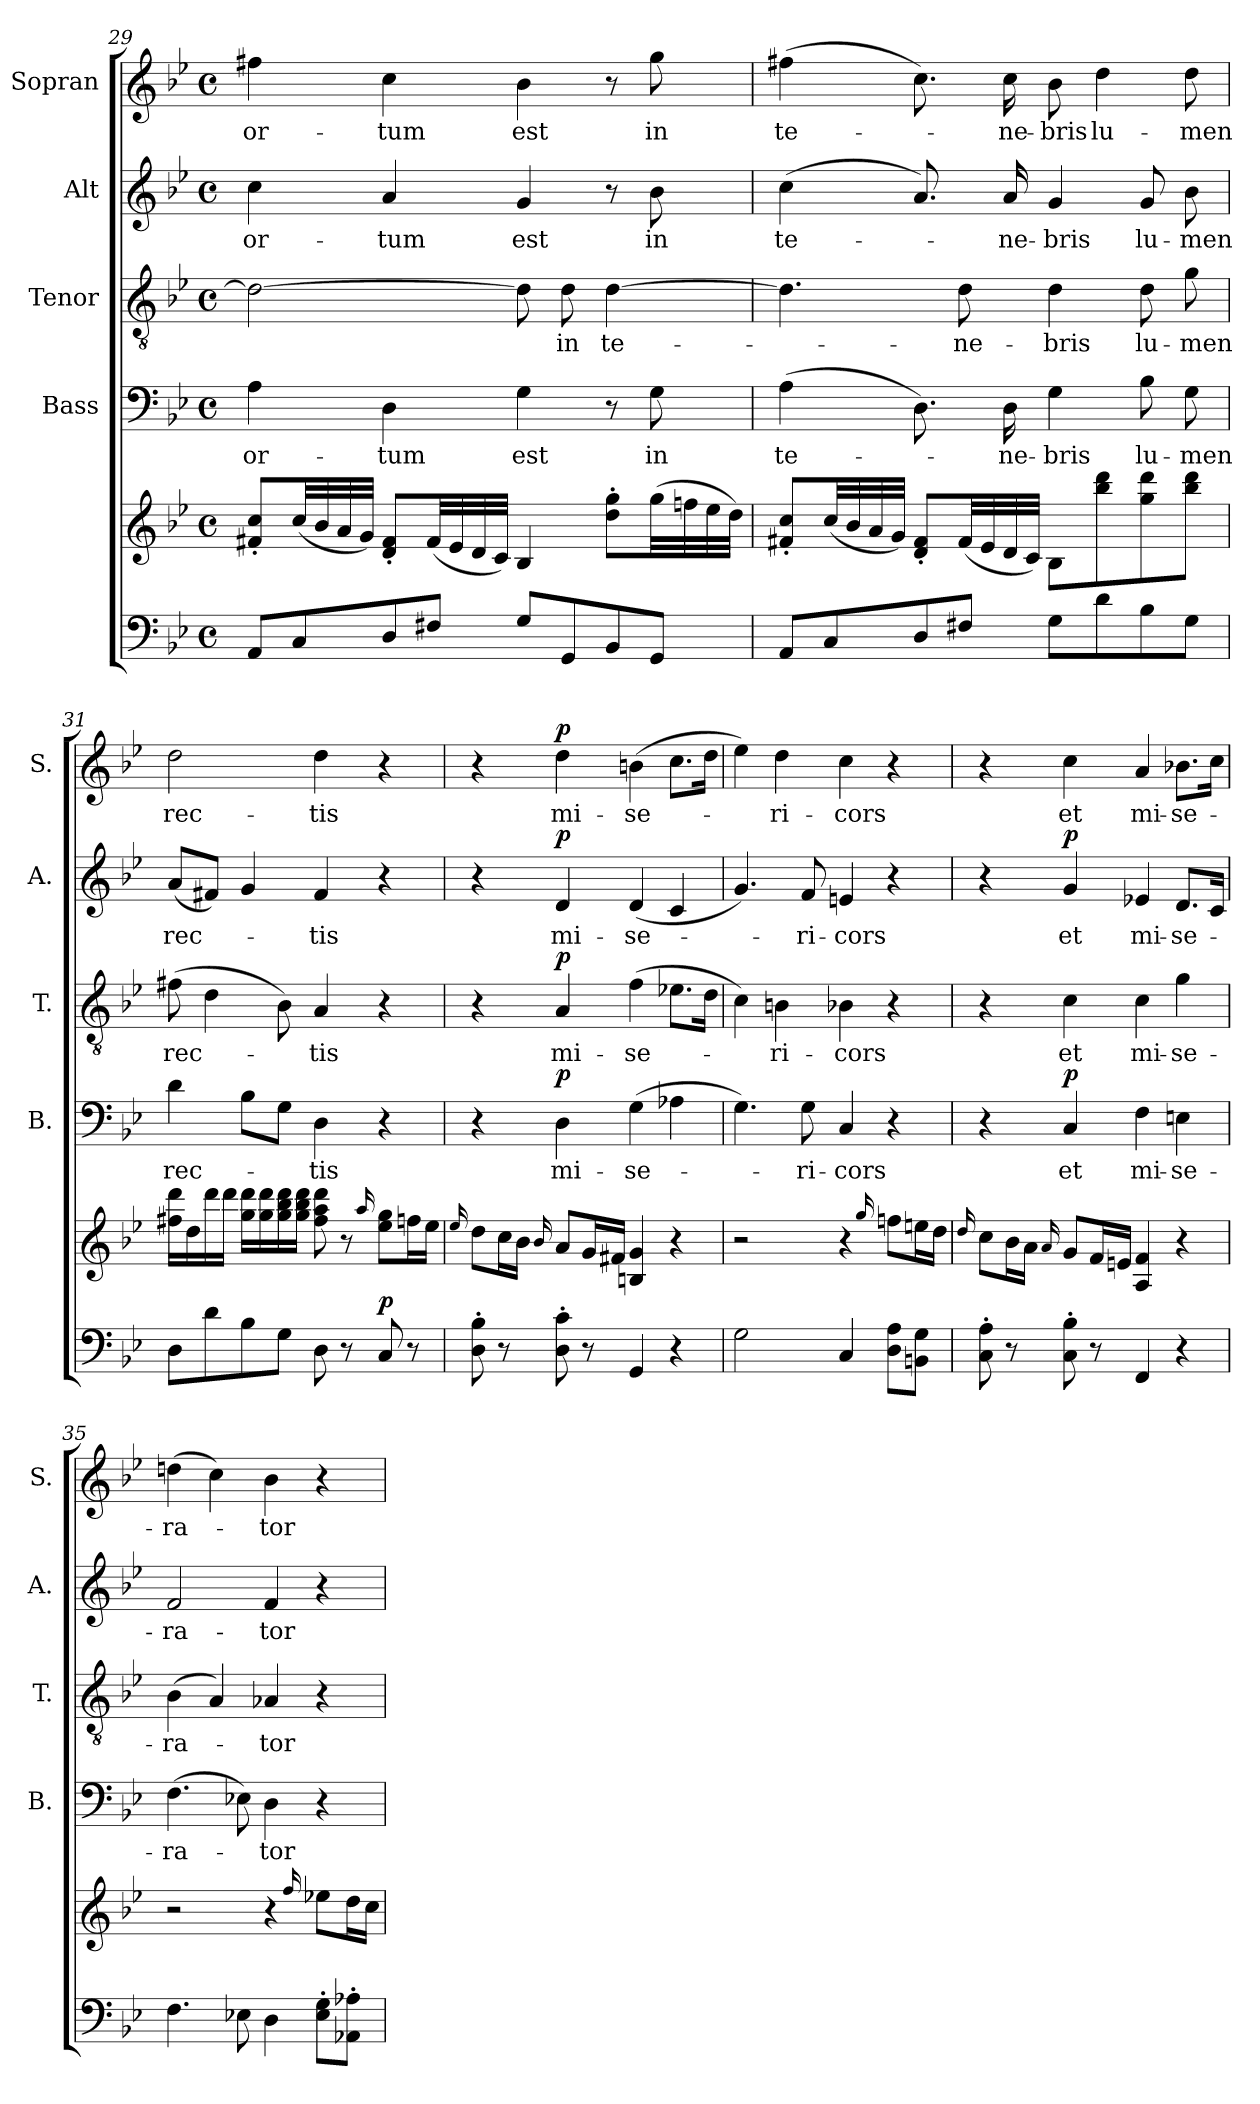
**kern	**kern	**dynam	**kern	**text	**dynam	**kern	**text	**dynam	**kern	**text	**dynam	**kern	**text	**dynam
*part5	*part5	*part5	*part4	*part4	*part4	*part3	*part3	*part3	*part2	*part2	*part2	*part1	*part1	*part1
*staff6	*staff5	*staff5/6	*staff4	*staff4	*staff4	*staff3	*staff3	*staff3	*staff2	*staff2	*staff2	*staff1	*staff1	*staff1
*	*	*	*I"Bass	*	*	*I"Tenor	*	*	*I"Alt	*	*	*I"Sopran	*	*
*	*	*	*I'B.	*	*	*I'T.	*	*	*I'A.	*	*	*I'S.	*	*
*clefF4	*clefG2	*	*clefF4	*	*	*clefGv2	*	*	*clefG2	*	*	*clefG2	*	*
*k[b-e-]	*k[b-e-]	*	*k[b-e-]	*	*	*k[b-e-]	*	*	*k[b-e-]	*	*	*k[b-e-]	*	*
*B-:	*B-:	*	*B-:	*	*	*B-:	*	*	*B-:	*	*	*B-:	*	*
*M4/4	*M4/4	*	*M4/4	*	*	*M4/4	*	*	*M4/4	*	*	*M4/4	*	*
*met(c)	*met(c)	*	*met(c)	*	*	*met(c)	*	*	*met(c)	*	*	*met(c)	*	*
=29	=29	=29	=29	=29	=29	=29	=29	=29	=29	=29	=29	=29	=29	=29
!	!	!	!	!LO:LY:b	!	!	!	!	!	!LO:LY:b	!	!	!LO:LY:b	!
8AA/L	8f#X/'< 8cc/'<L	.	4A\	-or-	.	2d\_	.	.	4cc\	-or-	.	4ff#X\	-or-	.
8C/	(<32cc/LL	.	.	.	.	.	.	.	.	.	.	.	.	.
.	32b-/	.	.	.	.	.	.	.	.	.	.	.	.	.
.	32a/	.	.	.	.	.	.	.	.	.	.	.	.	.
.	32g/JJJ)	.	.	.	.	.	.	.	.	.	.	.	.	.
!	!	!	!	!LO:LY:b	!	!	!	!	!	!LO:LY:b	!	!	!LO:LY:b	!
8D/	8d/'< 8f#/'<L	.	4D\	-tum	.	.	.	.	4a/	-tum	.	4cc\	-tum	.
8F#X/J	(<32f#/LL	.	.	.	.	.	.	.	.	.	.	.	.	.
.	32e-/	.	.	.	.	.	.	.	.	.	.	.	.	.
.	32d/	.	.	.	.	.	.	.	.	.	.	.	.	.
.	32c/JJJ)	.	.	.	.	.	.	.	.	.	.	.	.	.
!	!	!	!	!LO:LY:b	!	!	!	!	!	!LO:LY:b	!	!	!LO:LY:b	!
8G/L	4B-/	.	4G\	est	.	8d\]	.	.	4g/	est	.	4b-\	est	.
!	!	!	!	!	!	!	!LO:LY:b	!	!	!	!	!	!	!
8GG/	.	.	.	.	.	8d\	in	.	.	.	.	.	.	.
!	!	!	!	!	!	!	!LO:LY:b	!	!	!	!	!	!	!
8BB-/	8dd\'> 8gg\'>L	.	8r	.	.	[4d\	te-	.	8r	.	.	8r	.	.
!	!	!	!	!LO:LY:b	!	!	!	!	!	!LO:LY:b	!	!	!LO:LY:b	!
8GG/J	(>32gg\LL	.	8G\	in	.	.	.	.	8b-\	in	.	8gg\	in	.
.	32ffn\	.	.	.	.	.	.	.	.	.	.	.	.	.
.	32ee-\	.	.	.	.	.	.	.	.	.	.	.	.	.
.	32dd\JJJ)	.	.	.	.	.	.	.	.	.	.	.	.	.
!!LO:PB:g=z
=30	=30	=30	=30	=30	=30	=30	=30	=30	=30	=30	=30	=30	=30	=30
!	!	!	!	!LO:LY:b	!	!	!	!	!	!LO:LY:b	!	!	!LO:LY:b	!
8AA/L	8f#X/'< 8cc/'<L	.	(>4A\	te-	.	4.d\]	.	.	(>4cc\	te-	.	(>4ff#X\	te-	.
8C/	(<32cc/LL	.	.	.	.	.	.	.	.	.	.	.	.	.
.	32b-/	.	.	.	.	.	.	.	.	.	.	.	.	.
.	32a/	.	.	.	.	.	.	.	.	.	.	.	.	.
.	32g/JJJ)	.	.	.	.	.	.	.	.	.	.	.	.	.
8D/	8d/'< 8f#/'<L	.	8.D\)	.	.	.	.	.	8.a/)	.	.	8.cc\)	.	.
!	!	!	!	!	!	!	!LO:LY:b	!	!	!	!	!	!	!
8F#X/J	(<32f#/LL	.	.	.	.	8d\	-ne-	.	.	.	.	.	.	.
.	32e-/	.	.	.	.	.	.	.	.	.	.	.	.	.
!	!	!	!	!LO:LY:b	!	!	!	!	!	!LO:LY:b	!	!	!LO:LY:b	!
.	32d/	.	16D\	-ne-	.	.	.	.	16a/	-ne-	.	16cc\	-ne-	.
.	32c/JJJ)	.	.	.	.	.	.	.	.	.	.	.	.	.
!	!	!	!	!LO:LY:b	!	!	!LO:LY:b	!	!	!LO:LY:b	!	!	!LO:LY:b	!
8G\L	8B-\L	.	4G\	-bris	.	4d\	-bris	.	4g/	-bris	.	8b-\	-bris	.
!	!	!	!	!	!	!	!	!	!	!	!	!	!LO:LY:b	!
8d\	8bb-\ 8ddd\	.	.	.	.	.	.	.	.	.	.	4dd\	lu-	.
!	!	!	!	!LO:LY:b	!	!	!LO:LY:b	!	!	!LO:LY:b	!	!	!	!
8B-\	8gg\ 8ddd\	.	8B-\	lu-	.	8d\	lu-	.	8g/	lu-	.	.	.	.
!	!	!	!	!LO:LY:b	!	!	!LO:LY:b	!	!	!LO:LY:b	!	!	!LO:LY:b	!
8G\J	8bb-\ 8ddd\J	.	8G\	-men	.	8g\	-men	.	8b-\	-men	.	8dd\	-men	.
=31	=31	=31	=31	=31	=31	=31	=31	=31	=31	=31	=31	=31	=31	=31
!	!	!	!	!LO:LY:b	!	!	!LO:LY:b	!	!	!LO:LY:b	!	!	!LO:LY:b	!
8D\L	16ff#X\ 16ddd\LL	.	4d\	rec-	.	(>8f#X\	rec-	.	(<8a/L	rec-	.	2dd\	rec-	.
.	16dd\	.	.	.	.	.	.	.	.	.	.	.	.	.
8d\	16ddd\	.	.	.	.	4d\	.	.	8f#X/J)	.	.	.	.	.
.	16ddd\JJ	.	.	.	.	.	.	.	.	.	.	.	.	.
8B-\	16gg\ 16ddd\LL	.	8B-\L	.	.	.	.	.	4g/	.	.	.	.	.
.	16gg\ 16ddd\	.	.	.	.	.	.	.	.	.	.	.	.	.
8G\J	16gg\ 16bb-\ 16ddd\	.	8G\J	.	.	8B-\)	.	.	.	.	.	.	.	.
.	16gg\ 16bb-\ 16ddd\JJ	.	.	.	.	.	.	.	.	.	.	.	.	.
!	!	!	!	!LO:LY:b	!	!	!LO:LY:b	!	!	!LO:LY:b	!	!	!LO:LY:b	!
8D\	8ff#\ 8aa\ 8ddd\	.	4D\	-tis	.	4A/	-tis	.	4f#/	-tis	.	4dd\	-tis	.
8r	8r	.	.	.	.	.	.	.	.	.	.	.	.	.
.	16qqaa/	.	.	.	.	.	.	.	.	.	.	.	.	.
!	!	!LO:DY:a=2	!	!	!	!	!	!	!	!	!	!	!	!
8C/	8ee-\ 8gg\L	p	4r	.	.	4r	.	.	4r	.	.	4r	.	.
8r	16ffn\L	.	.	.	.	.	.	.	.	.	.	.	.	.
.	16ee-\JJ	.	.	.	.	.	.	.	.	.	.	.	.	.
!!LO:LB:g=z
=32	=32	=32	=32	=32	=32	=32	=32	=32	=32	=32	=32	=32	=32	=32
.	16qqee-/	.	.	.	.	.	.	.	.	.	.	.	.	.
8D\'> 8B-\'>	8dd\L	.	4r	.	.	4r	.	.	4r	.	.	4r	.	.
8r	16cc\L	.	.	.	.	.	.	.	.	.	.	.	.	.
.	16b-\JJ	.	.	.	.	.	.	.	.	.	.	.	.	.
.	16qqb-/	.	.	.	.	.	.	.	.	.	.	.	.	.
!	!	!	!	!LO:LY:b	!LO:DY:a	!	!LO:LY:b	!LO:DY:a	!	!LO:LY:b	!LO:DY:a	!	!LO:LY:b	!LO:DY:a
8D\'> 8c\'>	8a/L	.	4D\	mi-	p	4A/	mi-	p	4d/	mi-	p	4dd\	mi-	p
8r	16g/L	.	.	.	.	.	.	.	.	.	.	.	.	.
.	16f#X/JJ	.	.	.	.	.	.	.	.	.	.	.	.	.
!	!	!	!	!LO:LY:b	!	!	!LO:LY:b	!	!	!LO:LY:b	!	!	!LO:LY:b	!
4GG/	4Bn/ 4g/	.	(>4G\	-se-	.	(>4f\	-se-	.	(<4d/	-se-	.	(>4bn\	-se-	.
4r	4r	.	4A-X\	.	.	8.e-X\L	.	.	4c/	.	.	8.cc\L	.	.
.	.	.	.	.	.	16d\Jk	.	.	.	.	.	16dd\Jk	.	.
=33	=33	=33	=33	=33	=33	=33	=33	=33	=33	=33	=33	=33	=33	=33
2G\	2r	.	4.G\)	.	.	4c\)	.	.	4.g/)	.	.	4ee-\)	.	.
!	!	!	!	!	!	!	!LO:LY:b	!	!	!	!	!	!LO:LY:b	!
.	.	.	.	.	.	4Bn\	-ri-	.	.	.	.	4dd\	-ri-	.
!	!	!	!	!LO:LY:b	!	!	!	!	!	!LO:LY:b	!	!	!	!
.	.	.	8G\	-ri-	.	.	.	.	8f/	-ri-	.	.	.	.
!	!	!	!	!LO:LY:b	!	!	!LO:LY:b	!	!	!LO:LY:b	!	!	!LO:LY:b	!
4C/	4r	.	4C/	-cors	.	4B-X\	-cors	.	4en/	-cors	.	4cc\	-cors	.
.	16qqgg/	.	.	.	.	.	.	.	.	.	.	.	.	.
8D\ 8A\L	8ffn\L	.	4r	.	.	4r	.	.	4r	.	.	4r	.	.
8BBn\ 8G\J	16een\L	.	.	.	.	.	.	.	.	.	.	.	.	.
.	16dd\JJ	.	.	.	.	.	.	.	.	.	.	.	.	.
=34	=34	=34	=34	=34	=34	=34	=34	=34	=34	=34	=34	=34	=34	=34
.	16qqdd/	.	.	.	.	.	.	.	.	.	.	.	.	.
8C\'> 8A\'>	8cc\L	.	4r	.	.	4r	.	.	4r	.	.	4r	.	.
8r	16b-\L	.	.	.	.	.	.	.	.	.	.	.	.	.
.	16a\JJ	.	.	.	.	.	.	.	.	.	.	.	.	.
.	16qqa/	.	.	.	.	.	.	.	.	.	.	.	.	.
!	!	!	!	!LO:LY:b	!LO:DY:a	!	!LO:LY:b	!	!	!LO:LY:b	!LO:DY:a	!	!LO:LY:b	!
8C\'> 8B-\'>	8g/L	.	4C/	et	p	4c\	et	.	4g/	et	p	4cc\	et	.
8r	16f/L	.	.	.	.	.	.	.	.	.	.	.	.	.
.	16en/JJ	.	.	.	.	.	.	.	.	.	.	.	.	.
!	!	!	!	!LO:LY:b	!	!	!LO:LY:b	!	!	!LO:LY:b	!	!	!LO:LY:b	!
4FF/	4A/ 4f/	.	4F\	mi-	.	4c\	mi-	.	4e-X/	mi-	.	4a/	mi-	.
!	!	!	!	!LO:LY:b	!	!	!LO:LY:b	!	!	!LO:LY:b	!	!	!LO:LY:b	!
4r	4r	.	4En\	-se-	.	4g\	-se-	.	8.d/L	-se-	.	8.b-X\L	-se-	.
.	.	.	.	.	.	.	.	.	16c/Jk	.	.	16cc\Jk	.	.
!!LO:PB:g=z
=35	=35	=35	=35	=35	=35	=35	=35	=35	=35	=35	=35	=35	=35	=35
!	!	!	!	!LO:LY:b	!	!	!LO:LY:b	!	!	!LO:LY:b	!	!	!LO:LY:b	!
4.F\	2r	.	(>4.F\	-ra-	.	(>4B-\	-ra-	.	2f/	-ra-	.	(>4ddn\	-ra-	.
.	.	.	.	.	.	4A/)	.	.	.	.	.	4cc\)	.	.
8E-X\	.	.	8E-X\)	.	.	.	.	.	.	.	.	.	.	.
!	!	!	!	!LO:LY:b	!	!	!LO:LY:b	!	!	!LO:LY:b	!	!	!LO:LY:b	!
4D\	4r	.	4D\	-tor	.	4A-X/	-tor	.	4f/	-tor	.	4b-\	-tor	.
.	16qqff/	.	.	.	.	.	.	.	.	.	.	.	.	.
8E-\'> 8G\'>L	8ee-X\L	.	4r	.	.	4r	.	.	4r	.	.	4r	.	.
8AA-X\'> 8A-X\'>J	16dd\L	.	.	.	.	.	.	.	.	.	.	.	.	.
.	16cc\JJ	.	.	.	.	.	.	.	.	.	.	.	.	.
=	=	=	=	=	=	=	=	=	=	=	=	=	=	=
*-	*-	*-	*-	*-	*-	*-	*-	*-	*-	*-	*-	*-	*-	*-
